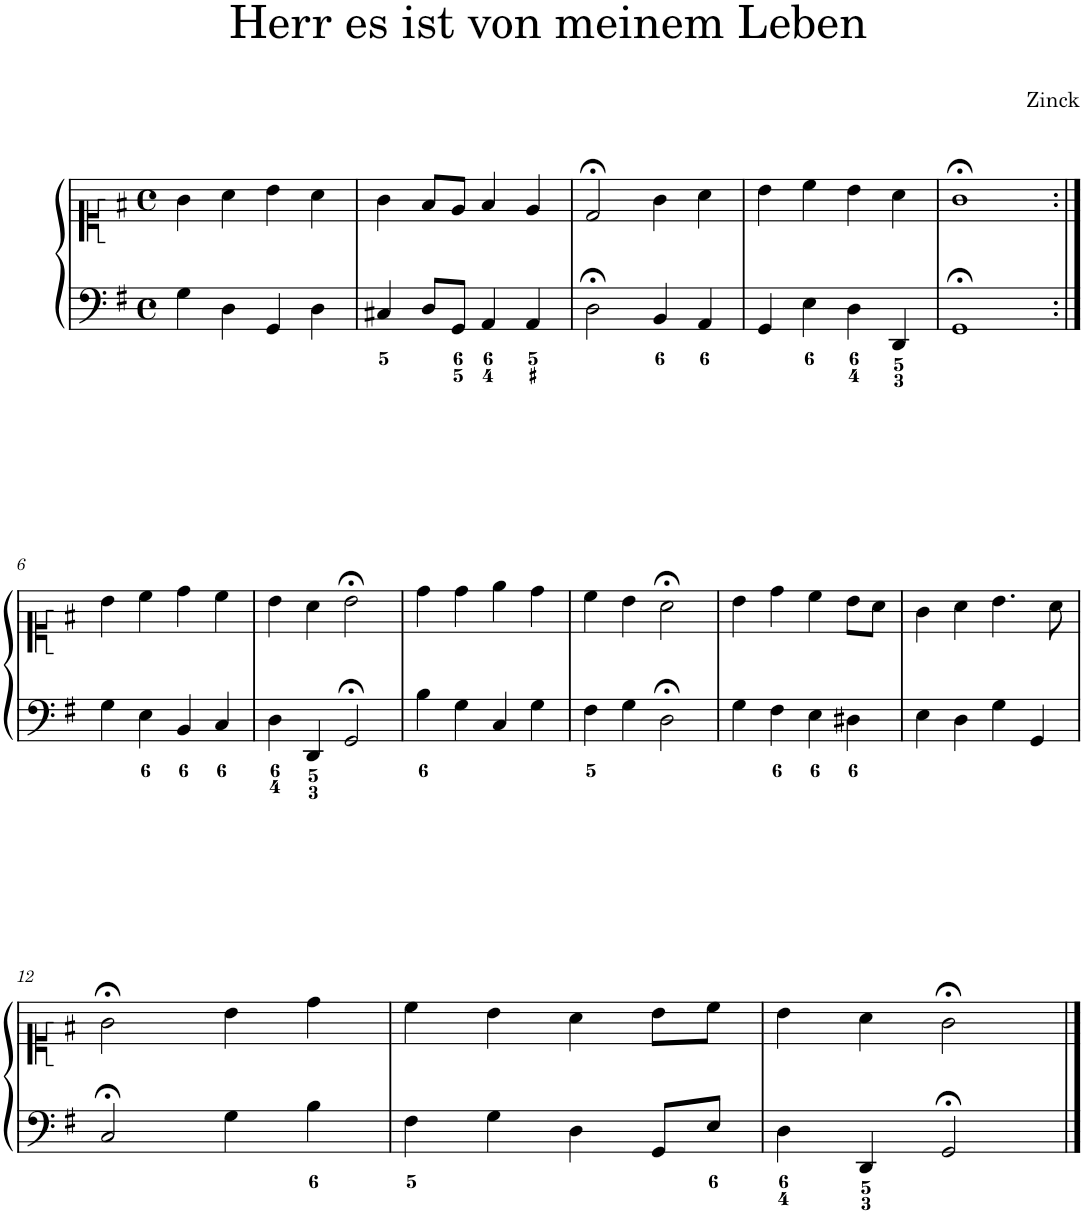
**kern	**kern
*part1	*part1
*staff2	*staff1
*I"Piano	*
*I'Pno.	*
*clefF4	*clefC1
*k[f#]	*k[f#]
*M4/4	*M4/4
*met(c)	*met(c)
=1	=1
4G\	4g\
4D\	4a\
4GG/	4b\
4D\	4a\
=2	=2
4C#X/	4g\
8D/L	8f#/L
8GG/J	8e/J
4AA/	4f#/
4AA/	4e/
=3	=3
2D;<\	2d;</
4BB/	4g\
4AA/	4a\
=4	=4
4GG/	4b\
4E\	4cc\
4D\	4b\
4DD/	4a\
=5	=5
1GG;<	1g;<
!!LO:LB:g=z
=6:|!	=6:|!
4G\	4b\
4E\	4cc\
4BB/	4dd\
4C/	4cc\
=7	=7
4D\	4b\
4DD/	4a\
2GG;</	2b;<\
=8	=8
4B\	4dd\
4G\	4dd\
4C/	4ee\
4G\	4dd\
=9	=9
4F#\	4cc\
4G\	4b\
2D;<\	2a;<\
=10	=10
4G\	4b\
4F#\	4dd\
4E\	4cc\
4D#X\	8b\L
.	8a\J
=11	=11
4E\	4g\
4D\	4a\
4G\	4.b\
4GG/	.
.	8a\
!!LO:LB:g=z
=12	=12
2C;</	2g;<\
4G\	4b\
4B\	4dd\
=13	=13
4F#\	4cc\
4G\	4b\
4D\	4a\
8GG/L	8b\L
8E/J	8cc\J
=14	=14
4D\	4b\
4DD/	4a\
2GG;</	2g;<\
==	==
*-	*-
